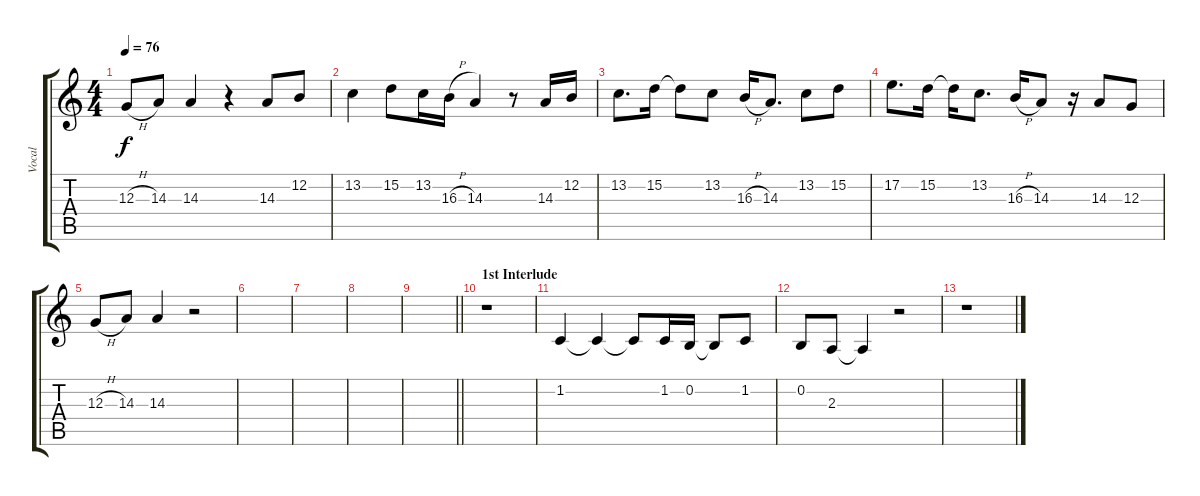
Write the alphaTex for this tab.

\track ("Vocal" "Vocal") {instrument flute}
\staff {score tabs}
\tuning (E4 B3 G3 D3 A2 E2) {hide}
\ts (4 4)
\tempo 76
\clef g2
\ks c
12.3{h}.8{dy f} 14.3.8 14.3.4 r.4 14.3.8 12.2.8 |
13.2.4 15.2.8 13.2.16 16.3{h}.16 14.3.4 r.8 14.3.16 12.2.16 |
13.2.8{d} 15.2.16 15.2{t}.8 13.2.8 16.3{h}.16 14.3.8{d} 13.2.8 15.2.8 |
17.2.8{d} 15.2.16 15.2{t}.16 13.2.8{d} 16.3{h}.16 14.3.8 r.16 14.3.8 12.3.8 |
12.3{h}.8 14.3.8 14.3.4 r.2 |
|
|
|
\barLineRight lightlight
|
\section ("" "1st Interlude")
r.1 |
1.2.4 1.2{t}.4 1.2{t}.8 1.2.16 0.2.16 0.2{t}.8 1.2.8 |
0.2.8 2.3.8 2.3{t}.4 r.2 |
r.1
